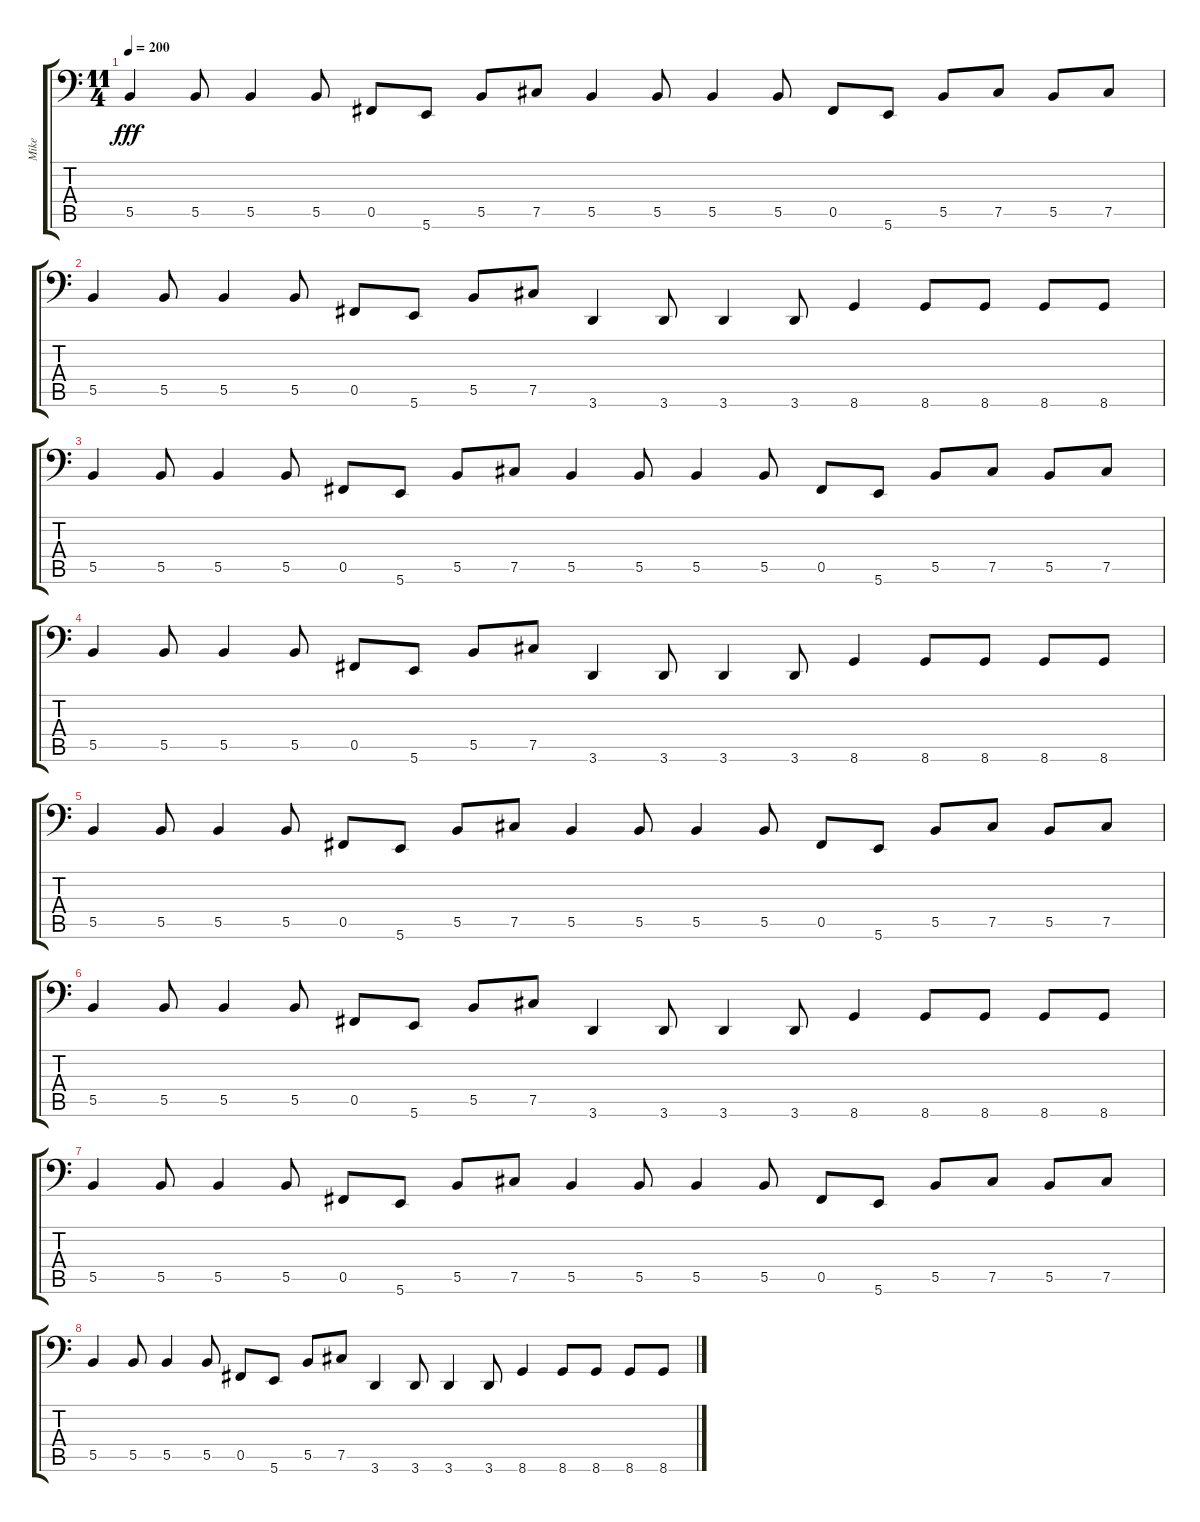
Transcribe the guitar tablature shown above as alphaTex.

\track ("Mike" "Mike") {instrument electricbassfinger}
\staff {score tabs}
\tuning (Db3 Ab2 E2 B1 Gb1 B0) {hide}
\ts (11 4)
\tempo 200
\clef f4
\ks c
5.5.4{dy fff} 5.5.8 5.5.4 5.5.8 0.5.8 5.6.8 5.5.8 7.5.8 5.5.4 5.5.8 5.5.4 5.5.8 0.5.8 5.6.8 5.5.8 7.5.8 5.5.8 7.5.8 |
5.5.4 5.5.8 5.5.4 5.5.8 0.5.8 5.6.8 5.5.8 7.5.8 3.6.4 3.6.8 3.6.4 3.6.8 8.6.4 8.6.8 8.6.8 8.6.8 8.6.8 |
5.5.4 5.5.8 5.5.4 5.5.8 0.5.8 5.6.8 5.5.8 7.5.8 5.5.4 5.5.8 5.5.4 5.5.8 0.5.8 5.6.8 5.5.8 7.5.8 5.5.8 7.5.8 |
5.5.4 5.5.8 5.5.4 5.5.8 0.5.8 5.6.8 5.5.8 7.5.8 3.6.4 3.6.8 3.6.4 3.6.8 8.6.4 8.6.8 8.6.8 8.6.8 8.6.8 |
5.5.4 5.5.8 5.5.4 5.5.8 0.5.8 5.6.8 5.5.8 7.5.8 5.5.4 5.5.8 5.5.4 5.5.8 0.5.8 5.6.8 5.5.8 7.5.8 5.5.8 7.5.8 |
5.5.4 5.5.8 5.5.4 5.5.8 0.5.8 5.6.8 5.5.8 7.5.8 3.6.4 3.6.8 3.6.4 3.6.8 8.6.4 8.6.8 8.6.8 8.6.8 8.6.8 |
5.5.4 5.5.8 5.5.4 5.5.8 0.5.8 5.6.8 5.5.8 7.5.8 5.5.4 5.5.8 5.5.4 5.5.8 0.5.8 5.6.8 5.5.8 7.5.8 5.5.8 7.5.8 |
5.5.4 5.5.8 5.5.4 5.5.8 0.5.8 5.6.8 5.5.8 7.5.8 3.6.4 3.6.8 3.6.4 3.6.8 8.6.4 8.6.8 8.6.8 8.6.8 8.6.8
